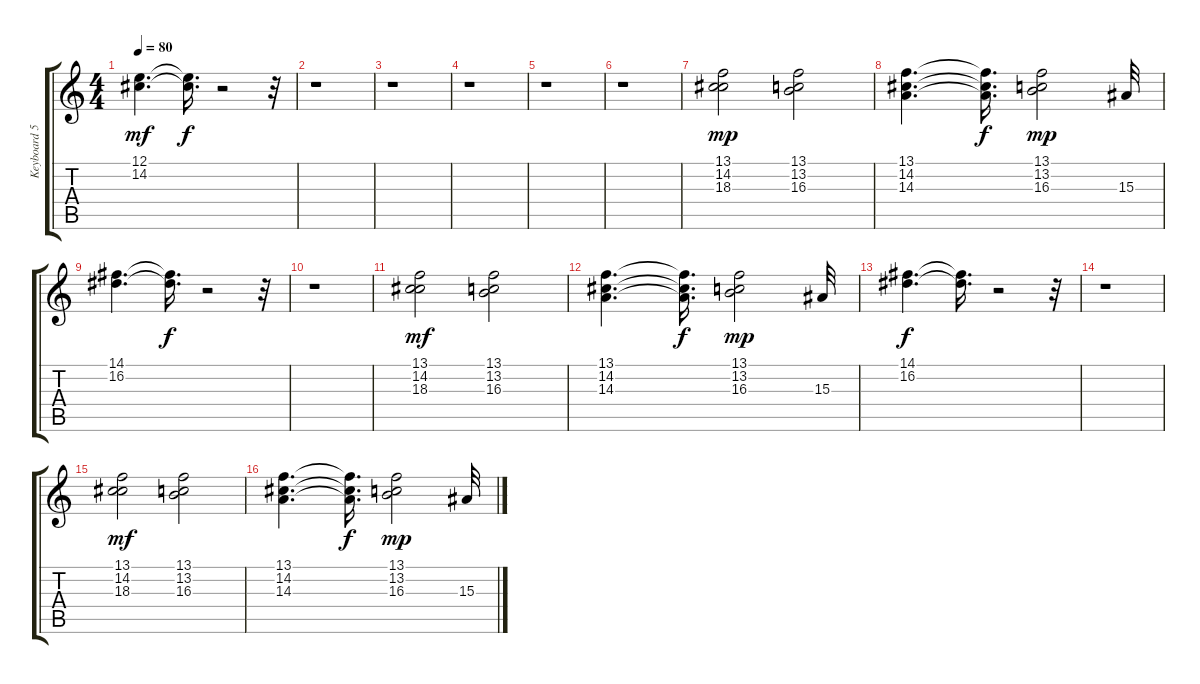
\track ("Keyboard 5" "Keyboard 5") {instrument choiraahs}
\staff {score tabs}
\tuning (E4 B3 G3 D3 A2 E2) {hide}
\ts (4 4)
\tempo 80
\clef g2
\ks c
(12.1 14.2).4{d dy mf} (12.1{t} 14.2{t}).16{d dy f} r.2 r.32 |
r.1 |
r.1 |
r.1 |
r.1 |
r.1 |
(13.1 14.2 18.3).2{dy mp} (13.1 13.2 16.3).2 |
(13.1 14.2 14.3).4{d} (13.1{t} 14.2{t} 14.3{t}).16{d dy f} (13.1 13.2 16.3).2{dy mp} 15.3.32 |
(14.1 16.2).4{d} (14.1{t} 16.2{t}).16{d dy f} r.2 r.32 |
r.1 |
(13.1 14.2 18.3).2{dy mf} (13.1 13.2 16.3).2 |
(13.1 14.2 14.3).4{d} (13.1{t} 14.2{t} 14.3{t}).16{d dy f} (13.1 13.2 16.3).2{dy mp} 15.3.32 |
(14.1 16.2).4{d dy f} (14.1{t} 16.2{t}).16{d} r.2 r.32 |
r.1 |
(13.1 14.2 18.3).2{dy mf} (13.1 13.2 16.3).2 |
(13.1 14.2 14.3).4{d} (13.1{t} 14.2{t} 14.3{t}).16{d dy f} (13.1 13.2 16.3).2{dy mp} 15.3.32
